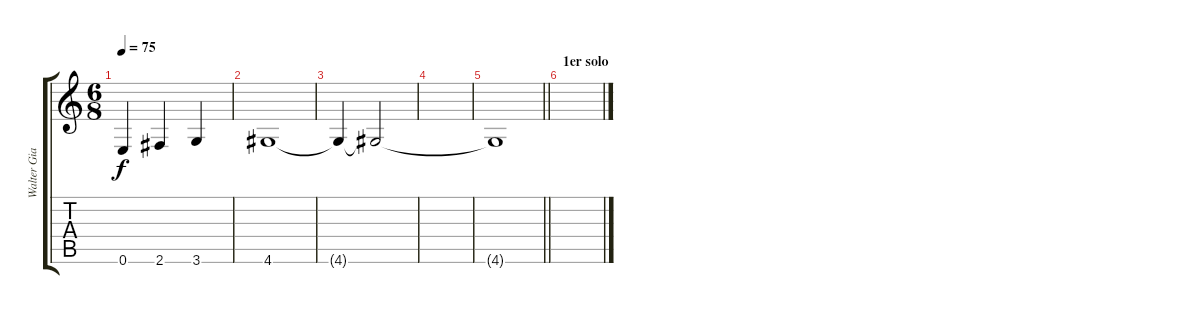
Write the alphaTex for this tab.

\track ("Walter Giardino" "Walter Gia") {instrument distortionguitar}
\staff {score tabs}
\tuning (E4 B3 G3 D3 A2 E2) {hide}
\ts (6 8)
\tempo 75
\clef g2
\ks c
0.6.4{dy f} 2.6.4 3.6.4 |
4.6.1 |
4.6{t}.4 4.6{t}.2 |
|
\barLineRight lightlight
4.6{t}.1 |
\section ("" "1er solo")
